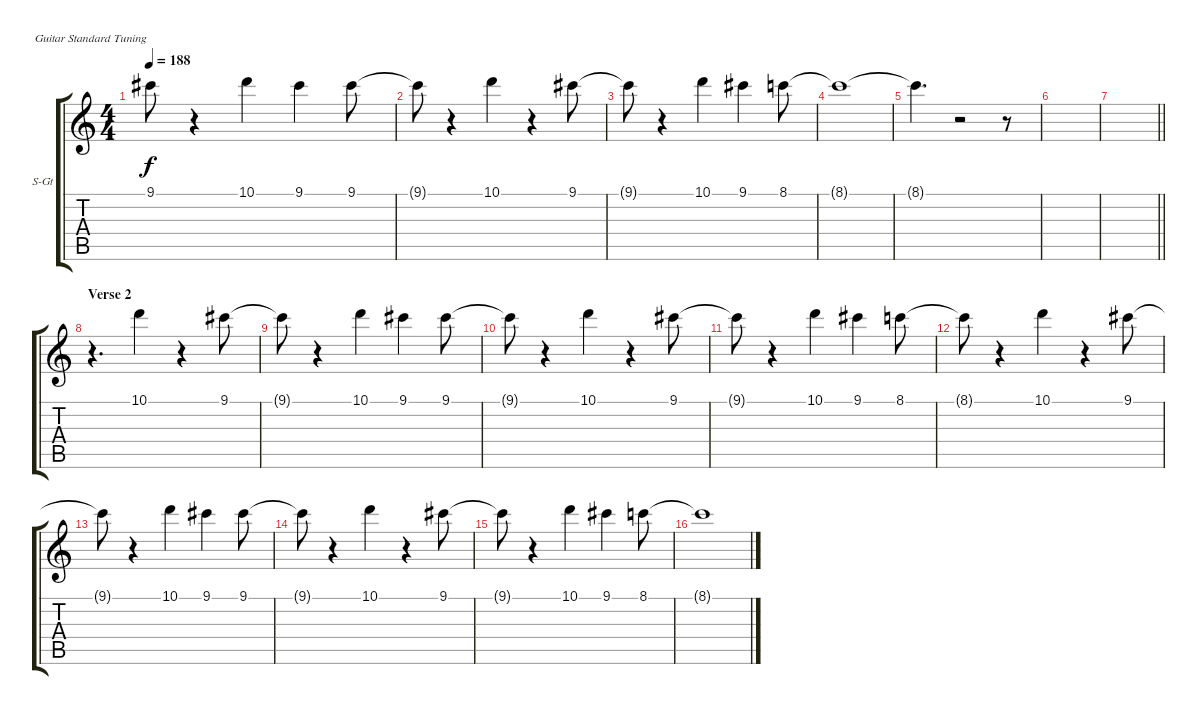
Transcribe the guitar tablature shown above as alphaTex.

\bracketExtendMode groupsimilarinstruments
\firstSystemTrackNameOrientation horizontal
\otherSystemsTrackNameOrientation horizontal
\track ("Voice" "S-Gt") {mute instrument synthvoice}
\staff {score tabs}
\tuning (E4 B3 G3 D3 A2 E2)
\displaytranspose 12
\ts (4 4)
\tempo 188
\clef g2
\ks c
9.1{t}.8{dy f} r.4 10.1.4 9.1.4 9.1.8 |
9.1{t}.8 r.4 10.1.4 r.4 9.1.8 |
9.1{t}.8 r.4 10.1.4 9.1.4 8.1.8 |
8.1{t}.1 |
8.1{t}.4{d} r.2 r.8 |
|
\barLineRight lightlight
|
\section ("" "Verse 2")
r.4{d} 10.1.4 r.4 9.1.8 |
9.1{t}.8 r.4 10.1.4 9.1.4 9.1.8 |
9.1{t}.8 r.4 10.1.4 r.4 9.1.8 |
9.1{t}.8 r.4 10.1.4 9.1.4 8.1.8 |
8.1{t}.8 r.4 10.1.4 r.4 9.1.8 |
9.1{t}.8 r.4 10.1.4 9.1.4 9.1.8 |
9.1{t}.8 r.4 10.1.4 r.4 9.1.8 |
9.1{t}.8 r.4 10.1.4 9.1.4 8.1.8 |
8.1{t}.1
